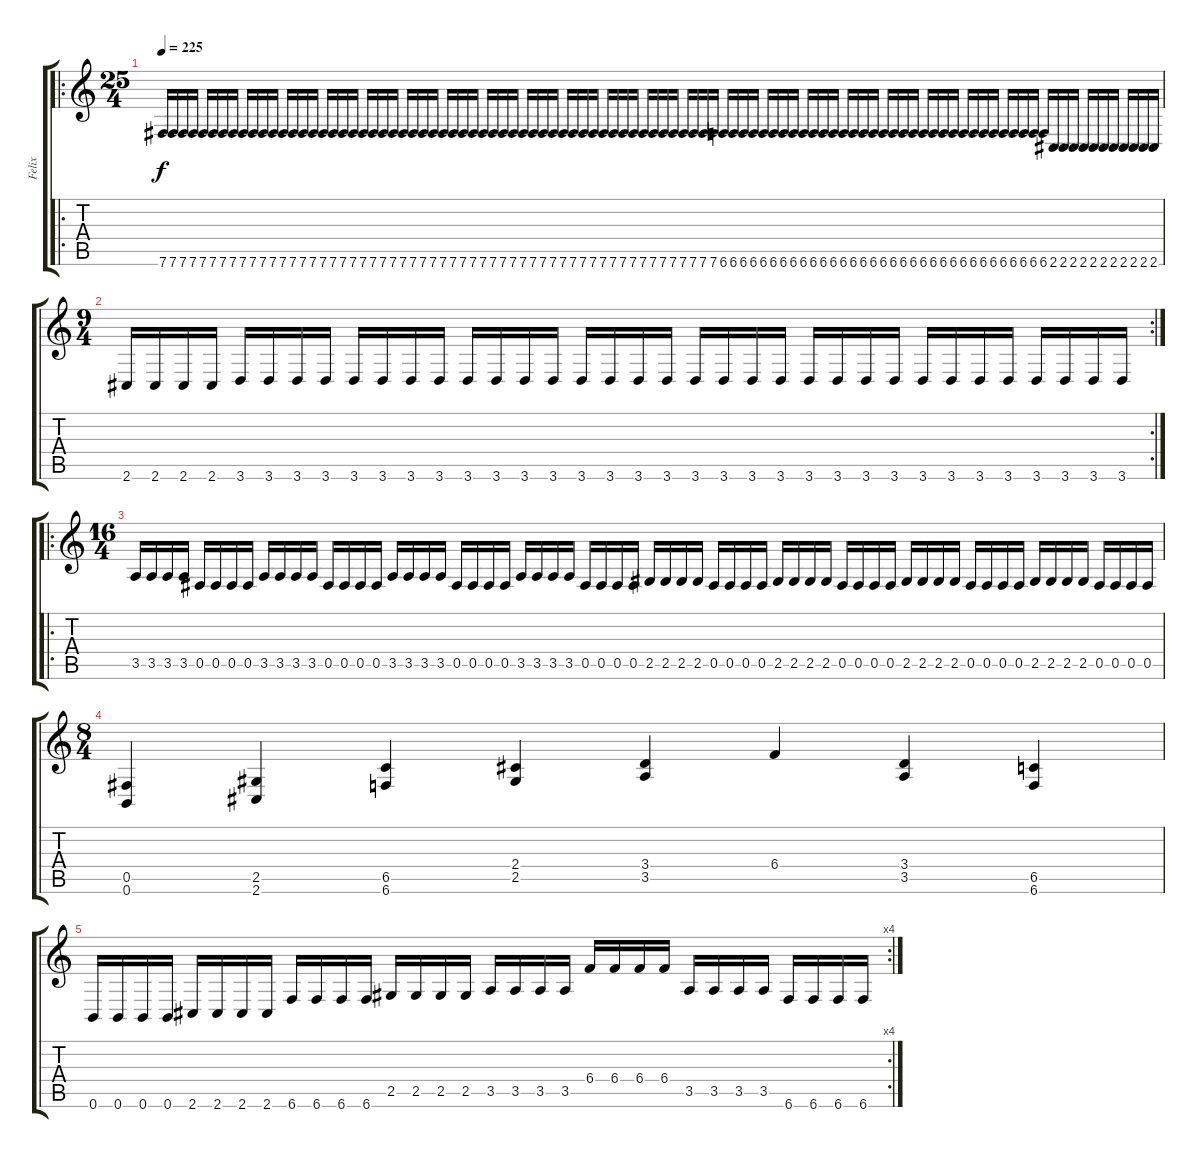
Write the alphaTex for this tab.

\track ("Felix" "Felix") {instrument distortionguitar}
\staff {score tabs}
\tuning (Db4 Ab3 E3 B2 Gb2 B1) {hide}
\ro
\ts (25 4)
\tempo 225
\clef g2
\ks c
7.6.16{dy f} 7.6.16 7.6.16 7.6.16 7.6.16 7.6.16 7.6.16 7.6.16 7.6.16 7.6.16 7.6.16 7.6.16 7.6.16 7.6.16 7.6.16 7.6.16 7.6.16 7.6.16 7.6.16 7.6.16 7.6.16 7.6.16 7.6.16 7.6.16 7.6.16 7.6.16 7.6.16 7.6.16 7.6.16 7.6.16 7.6.16 7.6.16 7.6.16 7.6.16 7.6.16 7.6.16 7.6.16 7.6.16 7.6.16 7.6.16 7.6.16 7.6.16 7.6.16 7.6.16 7.6.16 7.6.16 7.6.16 7.6.16 7.6.16 7.6.16 7.6.16 7.6.16 7.6.16 7.6.16 7.6.16 7.6.16 6.6.16 6.6.16 6.6.16 6.6.16 6.6.16 6.6.16 6.6.16 6.6.16 6.6.16 6.6.16 6.6.16 6.6.16 6.6.16 6.6.16 6.6.16 6.6.16 6.6.16 6.6.16 6.6.16 6.6.16 6.6.16 6.6.16 6.6.16 6.6.16 6.6.16 6.6.16 6.6.16 6.6.16 6.6.16 6.6.16 6.6.16 6.6.16 6.6.16 2.6.16 2.6.16 2.6.16 2.6.16 2.6.16 2.6.16 2.6.16 2.6.16 2.6.16 2.6.16 2.6.16 |
\rc 2
\ts (9 4)
2.6.16 2.6.16 2.6.16 2.6.16 3.6.16 3.6.16 3.6.16 3.6.16 3.6.16 3.6.16 3.6.16 3.6.16 3.6.16 3.6.16 3.6.16 3.6.16 3.6.16 3.6.16 3.6.16 3.6.16 3.6.16 3.6.16 3.6.16 3.6.16 3.6.16 3.6.16 3.6.16 3.6.16 3.6.16 3.6.16 3.6.16 3.6.16 3.6.16 3.6.16 3.6.16 3.6.16 |
\ro
\ts (16 4)
3.5.16 3.5.16 3.5.16 3.5.16 0.5.16 0.5.16 0.5.16 0.5.16 3.5.16 3.5.16 3.5.16 3.5.16 0.5.16 0.5.16 0.5.16 0.5.16 3.5.16 3.5.16 3.5.16 3.5.16 0.5.16 0.5.16 0.5.16 0.5.16 3.5.16 3.5.16 3.5.16 3.5.16 0.5.16 0.5.16 0.5.16 0.5.16 2.5.16 2.5.16 2.5.16 2.5.16 0.5.16 0.5.16 0.5.16 0.5.16 2.5.16 2.5.16 2.5.16 2.5.16 0.5.16 0.5.16 0.5.16 0.5.16 2.5.16 2.5.16 2.5.16 2.5.16 0.5.16 0.5.16 0.5.16 0.5.16 2.5.16 2.5.16 2.5.16 2.5.16 0.5.16 0.5.16 0.5.16 0.5.16 |
\ts (8 4)
(0.5 0.6).4 (2.5 2.6).4 (6.5 6.6).4 (2.4 2.5).4 (3.4 3.5).4 6.4.4 (3.4 3.5).4 (6.5 6.6).4 |
\rc 4
0.6.16 0.6.16 0.6.16 0.6.16 2.6.16 2.6.16 2.6.16 2.6.16 6.6.16 6.6.16 6.6.16 6.6.16 2.5.16 2.5.16 2.5.16 2.5.16 3.5.16 3.5.16 3.5.16 3.5.16 6.4.16 6.4.16 6.4.16 6.4.16 3.5.16 3.5.16 3.5.16 3.5.16 6.6.16 6.6.16 6.6.16 6.6.16
